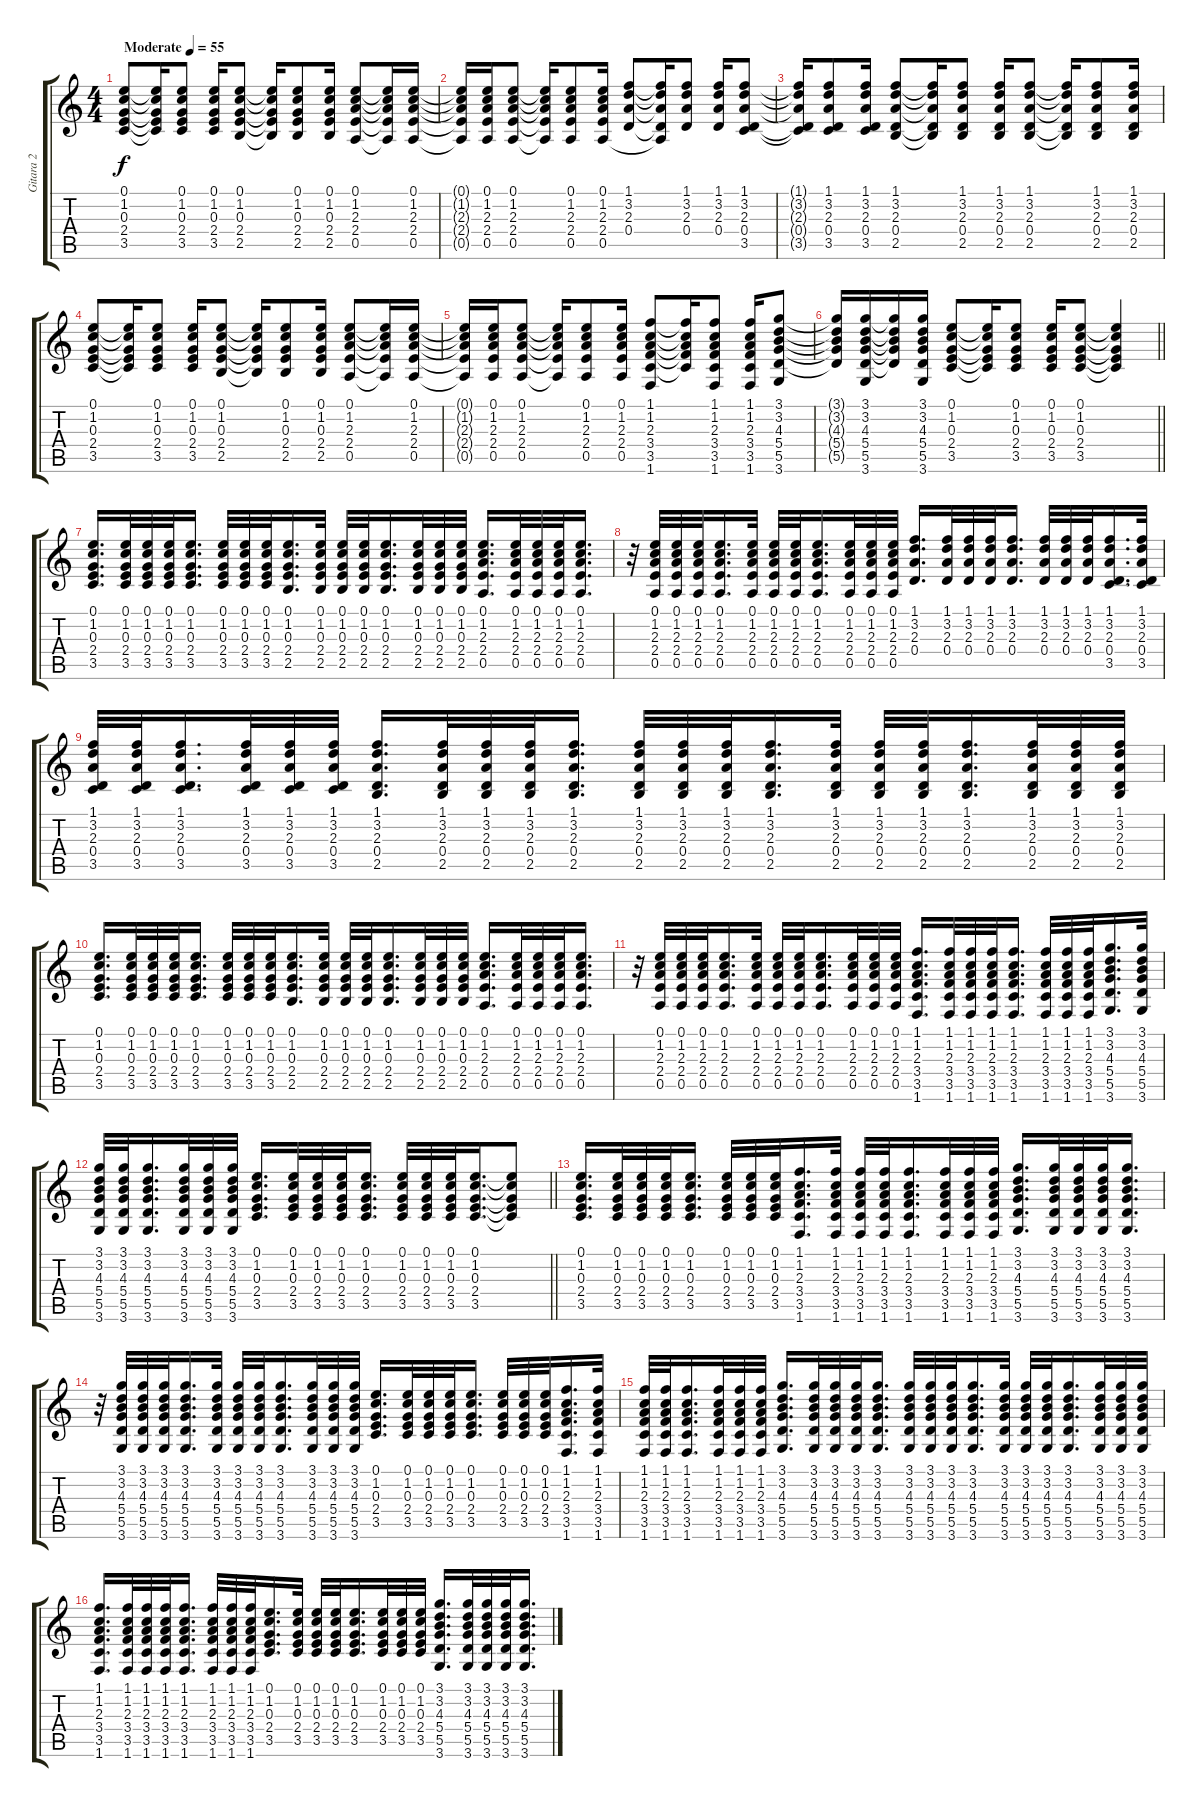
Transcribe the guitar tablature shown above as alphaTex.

\track ("Gitara 2" "Gitara 2") {instrument acousticguitarnylon}
\staff {score tabs}
\tuning (E4 B3 G3 D3 A2 E2) {hide}
\ts (4 4)
\tempo (55 "Moderate")
\clef g2
\ks c
(0.1 1.2 0.3 2.4 3.5).8{dy f instrument acousticguitarnylon} (0.1{t} 1.2{t} 0.3{t} 2.4{t} 3.5{t}).16 (0.1 1.2 0.3 2.4 3.5).8 (0.1 1.2 0.3 2.4 3.5).16 (0.1 1.2 0.3 2.4 2.5).8 (0.1{t} 1.2{t} 0.3{t} 2.4{t} 2.5{t}).16 (0.1 1.2 0.3 2.4 2.5).8 (0.1 1.2 0.3 2.4 2.5).16 (0.1 1.2 2.3 2.4 0.5).8 (0.1{t} 1.2{t} 2.3{t} 2.4{t} 0.5{t}).16 (0.1 1.2 2.3 2.4 0.5).16 |
(0.1{t} 1.2{t} 2.3{t} 2.4{t} 0.5{t}).16 (0.1 1.2 2.3 2.4 0.5).16 (0.1 1.2 2.3 2.4 0.5).8 (0.1{t} 1.2{t} 2.3{t} 2.4{t} 0.5{t}).16 (0.1 1.2 2.3 2.4 0.5).8 (0.1 1.2 2.3 2.4 0.5).16 (1.1 3.2 2.3 0.4).8 (1.1{t} 3.2{t} 2.3{t} 0.4{t} 0.5{t}).16 (1.1 3.2 2.3 0.4).8 (1.1 3.2 2.3 0.4).16 (1.1 3.2 2.3 0.4 3.5).8 |
(1.1{t} 3.2{t} 2.3{t} 0.4{t} 3.5{t}).16 (1.1 3.2 2.3 0.4 3.5).8 (1.1 3.2 2.3 0.4 3.5).16 (1.1 3.2 2.3 0.4 2.5).8 (1.1{t} 3.2{t} 2.3{t} 0.4{t} 2.5{t}).16 (1.1 3.2 2.3 0.4 2.5).8 (1.1 3.2 2.3 0.4 2.5).16 (1.1 3.2 2.3 0.4 2.5).8 (1.1{t} 3.2{t} 2.3{t} 0.4{t} 2.5{t}).16 (1.1 3.2 2.3 0.4 2.5).8 (1.1 3.2 2.3 0.4 2.5).16 |
(0.1 1.2 0.3 2.4 3.5).8 (0.1{t} 1.2{t} 0.3{t} 2.4{t} 3.5{t}).16 (0.1 1.2 0.3 2.4 3.5).8 (0.1 1.2 0.3 2.4 3.5).16 (0.1 1.2 0.3 2.4 2.5).8 (0.1{t} 1.2{t} 0.3{t} 2.4{t} 2.5{t}).16 (0.1 1.2 0.3 2.4 2.5).8 (0.1 1.2 0.3 2.4 2.5).16 (0.1 1.2 2.3 2.4 0.5).8 (0.1{t} 1.2{t} 2.3{t} 2.4{t} 0.5{t}).16 (0.1 1.2 2.3 2.4 0.5).16 |
(0.1{t} 1.2{t} 2.3{t} 2.4{t} 0.5{t}).16 (0.1 1.2 2.3 2.4 0.5).16 (0.1 1.2 2.3 2.4 0.5).8 (0.1{t} 1.2{t} 2.3{t} 2.4{t} 0.5{t}).16 (0.1 1.2 2.3 2.4 0.5).8 (0.1 1.2 2.3 2.4 0.5).16 (1.1 1.2 2.3 3.4 3.5 1.6).8 (1.1{t} 1.2{t} 2.3{t} 3.4{t} 3.5{t}).16 (1.1 1.2 2.3 3.4 3.5 1.6).8 (1.1 1.2 2.3 3.4 3.5 1.6).16 (3.1 3.2 4.3 5.4 5.5 3.6).8 |
\barLineRight lightlight
(3.1{t} 3.2{t} 4.3{t} 5.4{t} 5.5{t}).16 (3.1 3.2 4.3 5.4 5.5 3.6).16 (3.1{t} 3.2{t} 4.3{t} 5.4{t} 5.5{t}).16 (3.1 3.2 4.3 5.4 5.5 3.6).16 (0.1 1.2 0.3 2.4 3.5).8 (0.1{t} 1.2{t} 0.3{t} 2.4{t} 3.5{t}).16 (0.1 1.2 0.3 2.4 3.5).8 (0.1 1.2 0.3 2.4 3.5).16 (0.1 1.2 0.3 2.4 3.5).8 (0.1{t} 1.2{t} 0.3{t} 2.4{t} 3.5{t}).4 |
\section ("" "")
(0.1 1.2 0.3 2.4 3.5).16{d} (0.1 1.2 0.3 2.4 3.5).32 (0.1 1.2 0.3 2.4 3.5).32 (0.1 1.2 0.3 2.4 3.5).32 (0.1 1.2 0.3 2.4 3.5).16{d} (0.1 1.2 0.3 2.4 3.5).32 (0.1 1.2 0.3 2.4 3.5).32 (0.1 1.2 0.3 2.4 3.5).32 (0.1 1.2 0.3 2.4 2.5).16{d} (0.1 1.2 0.3 2.4 2.5).32 (0.1 1.2 0.3 2.4 2.5).32 (0.1 1.2 0.3 2.4 2.5).32 (0.1 1.2 0.3 2.4 2.5).16{d} (0.1 1.2 0.3 2.4 2.5).32 (0.1 1.2 0.3 2.4 2.5).32 (0.1 1.2 0.3 2.4 2.5).32 (0.1 1.2 2.3 2.4 0.5).16{d} (0.1 1.2 2.3 2.4 0.5).32 (0.1 1.2 2.3 2.4 0.5).32 (0.1 1.2 2.3 2.4 0.5).32 (0.1 1.2 2.3 2.4 0.5).16{d} |
r.32 (0.1 1.2 2.3 2.4 0.5).32 (0.1 1.2 2.3 2.4 0.5).32 (0.1 1.2 2.3 2.4 0.5).32 (0.1 1.2 2.3 2.4 0.5).16{d} (0.1 1.2 2.3 2.4 0.5).32 (0.1 1.2 2.3 2.4 0.5).32 (0.1 1.2 2.3 2.4 0.5).32 (0.1 1.2 2.3 2.4 0.5).16{d} (0.1 1.2 2.3 2.4 0.5).32 (0.1 1.2 2.3 2.4 0.5).32 (0.1 1.2 2.3 2.4 0.5).32 (1.1 3.2 2.3 0.4).16{d} (1.1 3.2 2.3 0.4).32 (1.1 3.2 2.3 0.4).32 (1.1 3.2 2.3 0.4).32 (1.1 3.2 2.3 0.4).16{d} (1.1 3.2 2.3 0.4).32 (1.1 3.2 2.3 0.4).32 (1.1 3.2 2.3 0.4).32 (1.1 3.2 2.3 0.4 3.5).16{d} (1.1 3.2 2.3 0.4 3.5).32 |
(1.1 3.2 2.3 0.4 3.5).32 (1.1 3.2 2.3 0.4 3.5).32 (1.1 3.2 2.3 0.4 3.5).16{d} (1.1 3.2 2.3 0.4 3.5).32 (1.1 3.2 2.3 0.4 3.5).32 (1.1 3.2 2.3 0.4 3.5).32 (1.1 3.2 2.3 0.4 2.5).16{d} (1.1 3.2 2.3 0.4 2.5).32 (1.1 3.2 2.3 0.4 2.5).32 (1.1 3.2 2.3 0.4 2.5).32 (1.1 3.2 2.3 0.4 2.5).16{d} (1.1 3.2 2.3 0.4 2.5).32 (1.1 3.2 2.3 0.4 2.5).32 (1.1 3.2 2.3 0.4 2.5).32 (1.1 3.2 2.3 0.4 2.5).16{d} (1.1 3.2 2.3 0.4 2.5).32 (1.1 3.2 2.3 0.4 2.5).32 (1.1 3.2 2.3 0.4 2.5).32 (1.1 3.2 2.3 0.4 2.5).16{d} (1.1 3.2 2.3 0.4 2.5).32 (1.1 3.2 2.3 0.4 2.5).32 (1.1 3.2 2.3 0.4 2.5).32 |
(0.1 1.2 0.3 2.4 3.5).16{d} (0.1 1.2 0.3 2.4 3.5).32 (0.1 1.2 0.3 2.4 3.5).32 (0.1 1.2 0.3 2.4 3.5).32 (0.1 1.2 0.3 2.4 3.5).16{d} (0.1 1.2 0.3 2.4 3.5).32 (0.1 1.2 0.3 2.4 3.5).32 (0.1 1.2 0.3 2.4 3.5).32 (0.1 1.2 0.3 2.4 2.5).16{d} (0.1 1.2 0.3 2.4 2.5).32 (0.1 1.2 0.3 2.4 2.5).32 (0.1 1.2 0.3 2.4 2.5).32 (0.1 1.2 0.3 2.4 2.5).16{d} (0.1 1.2 0.3 2.4 2.5).32 (0.1 1.2 0.3 2.4 2.5).32 (0.1 1.2 0.3 2.4 2.5).32 (0.1 1.2 2.3 2.4 0.5).16{d} (0.1 1.2 2.3 2.4 0.5).32 (0.1 1.2 2.3 2.4 0.5).32 (0.1 1.2 2.3 2.4 0.5).32 (0.1 1.2 2.3 2.4 0.5).16{d} |
r.32 (0.1 1.2 2.3 2.4 0.5).32 (0.1 1.2 2.3 2.4 0.5).32 (0.1 1.2 2.3 2.4 0.5).32 (0.1 1.2 2.3 2.4 0.5).16{d} (0.1 1.2 2.3 2.4 0.5).32 (0.1 1.2 2.3 2.4 0.5).32 (0.1 1.2 2.3 2.4 0.5).32 (0.1 1.2 2.3 2.4 0.5).16{d} (0.1 1.2 2.3 2.4 0.5).32 (0.1 1.2 2.3 2.4 0.5).32 (0.1 1.2 2.3 2.4 0.5).32 (1.1 1.2 2.3 3.4 3.5 1.6).16{d} (1.1 1.2 2.3 3.4 3.5 1.6).32 (1.1 1.2 2.3 3.4 3.5 1.6).32 (1.1 1.2 2.3 3.4 3.5 1.6).32 (1.1 1.2 2.3 3.4 3.5 1.6).16{d} (1.1 1.2 2.3 3.4 3.5 1.6).32 (1.1 1.2 2.3 3.4 3.5 1.6).32 (1.1 1.2 2.3 3.4 3.5 1.6).32 (3.1 3.2 4.3 5.4 5.5 3.6).16{d} (3.1 3.2 4.3 5.4 5.5 3.6).32 |
\barLineRight lightlight
(3.1 3.2 4.3 5.4 5.5 3.6).32 (3.1 3.2 4.3 5.4 5.5 3.6).32 (3.1 3.2 4.3 5.4 5.5 3.6).16{d} (3.1 3.2 4.3 5.4 5.5 3.6).32 (3.1 3.2 4.3 5.4 5.5 3.6).32 (3.1 3.2 4.3 5.4 5.5 3.6).32 (0.1 1.2 0.3 2.4 3.5).16{d} (0.1 1.2 0.3 2.4 3.5).32 (0.1 1.2 0.3 2.4 3.5).32 (0.1 1.2 0.3 2.4 3.5).32 (0.1 1.2 0.3 2.4 3.5).16{d} (0.1 1.2 0.3 2.4 3.5).32 (0.1 1.2 0.3 2.4 3.5).32 (0.1 1.2 0.3 2.4 3.5).32 (0.1 1.2 0.3 2.4 3.5).16{d} (0.1{t} 1.2{t} 0.3{t} 2.4{t} 3.5{t}).8 |
\section ("" "")
(0.1 1.2 0.3 2.4 3.5).16{d} (0.1 1.2 0.3 2.4 3.5).32 (0.1 1.2 0.3 2.4 3.5).32 (0.1 1.2 0.3 2.4 3.5).32 (0.1 1.2 0.3 2.4 3.5).16{d} (0.1 1.2 0.3 2.4 3.5).32 (0.1 1.2 0.3 2.4 3.5).32 (0.1 1.2 0.3 2.4 3.5).32 (1.1 1.2 2.3 3.4 3.5 1.6).16{d} (1.1 1.2 2.3 3.4 3.5 1.6).32 (1.1 1.2 2.3 3.4 3.5 1.6).32 (1.1 1.2 2.3 3.4 3.5 1.6).32 (1.1 1.2 2.3 3.4 3.5 1.6).16{d} (1.1 1.2 2.3 3.4 3.5 1.6).32 (1.1 1.2 2.3 3.4 3.5 1.6).32 (1.1 1.2 2.3 3.4 3.5 1.6).32 (3.1 3.2 4.3 5.4 5.5 3.6).16{d} (3.1 3.2 4.3 5.4 5.5 3.6).32 (3.1 3.2 4.3 5.4 5.5 3.6).32 (3.1 3.2 4.3 5.4 5.5 3.6).32 (3.1 3.2 4.3 5.4 5.5 3.6).16{d} |
r.32 (3.1 3.2 4.3 5.4 5.5 3.6).32 (3.1 3.2 4.3 5.4 5.5 3.6).32 (3.1 3.2 4.3 5.4 5.5 3.6).32 (3.1 3.2 4.3 5.4 5.5 3.6).16{d} (3.1 3.2 4.3 5.4 5.5 3.6).32 (3.1 3.2 4.3 5.4 5.5 3.6).32 (3.1 3.2 4.3 5.4 5.5 3.6).32 (3.1 3.2 4.3 5.4 5.5 3.6).16{d} (3.1 3.2 4.3 5.4 5.5 3.6).32 (3.1 3.2 4.3 5.4 5.5 3.6).32 (3.1 3.2 4.3 5.4 5.5 3.6).32 (0.1 1.2 0.3 2.4 3.5).16{d} (0.1 1.2 0.3 2.4 3.5).32 (0.1 1.2 0.3 2.4 3.5).32 (0.1 1.2 0.3 2.4 3.5).32 (0.1 1.2 0.3 2.4 3.5).16{d} (0.1 1.2 0.3 2.4 3.5).32 (0.1 1.2 0.3 2.4 3.5).32 (0.1 1.2 0.3 2.4 3.5).32 (1.1 1.2 2.3 3.4 3.5 1.6).16{d} (1.1 1.2 2.3 3.4 3.5 1.6).32 |
(1.1 1.2 2.3 3.4 3.5 1.6).32 (1.1 1.2 2.3 3.4 3.5 1.6).32 (1.1 1.2 2.3 3.4 3.5 1.6).16{d} (1.1 1.2 2.3 3.4 3.5 1.6).32 (1.1 1.2 2.3 3.4 3.5 1.6).32 (1.1 1.2 2.3 3.4 3.5 1.6).32 (3.1 3.2 4.3 5.4 5.5 3.6).16{d} (3.1 3.2 4.3 5.4 5.5 3.6).32 (3.1 3.2 4.3 5.4 5.5 3.6).32 (3.1 3.2 4.3 5.4 5.5 3.6).32 (3.1 3.2 4.3 5.4 5.5 3.6).16{d} (3.1 3.2 4.3 5.4 5.5 3.6).32 (3.1 3.2 4.3 5.4 5.5 3.6).32 (3.1 3.2 4.3 5.4 5.5 3.6).32 (3.1 3.2 4.3 5.4 5.5 3.6).16{d} (3.1 3.2 4.3 5.4 5.5 3.6).32 (3.1 3.2 4.3 5.4 5.5 3.6).32 (3.1 3.2 4.3 5.4 5.5 3.6).32 (3.1 3.2 4.3 5.4 5.5 3.6).16{d} (3.1 3.2 4.3 5.4 5.5 3.6).32 (3.1 3.2 4.3 5.4 5.5 3.6).32 (3.1 3.2 4.3 5.4 5.5 3.6).32 |
(1.1 1.2 2.3 3.4 3.5 1.6).16{d} (1.1 1.2 2.3 3.4 3.5 1.6).32 (1.1 1.2 2.3 3.4 3.5 1.6).32 (1.1 1.2 2.3 3.4 3.5 1.6).32 (1.1 1.2 2.3 3.4 3.5 1.6).16{d} (1.1 1.2 2.3 3.4 3.5 1.6).32 (1.1 1.2 2.3 3.4 3.5 1.6).32 (1.1 1.2 2.3 3.4 3.5 1.6).32 (0.1 1.2 0.3 2.4 3.5).16{d} (0.1 1.2 0.3 2.4 3.5).32 (0.1 1.2 0.3 2.4 3.5).32 (0.1 1.2 0.3 2.4 3.5).32 (0.1 1.2 0.3 2.4 3.5).16{d} (0.1 1.2 0.3 2.4 3.5).32 (0.1 1.2 0.3 2.4 3.5).32 (0.1 1.2 0.3 2.4 3.5).32 (3.1 3.2 4.3 5.4 5.5 3.6).16{d} (3.1 3.2 4.3 5.4 5.5 3.6).32 (3.1 3.2 4.3 5.4 5.5 3.6).32 (3.1 3.2 4.3 5.4 5.5 3.6).32 (3.1 3.2 4.3 5.4 5.5 3.6).16{d}
